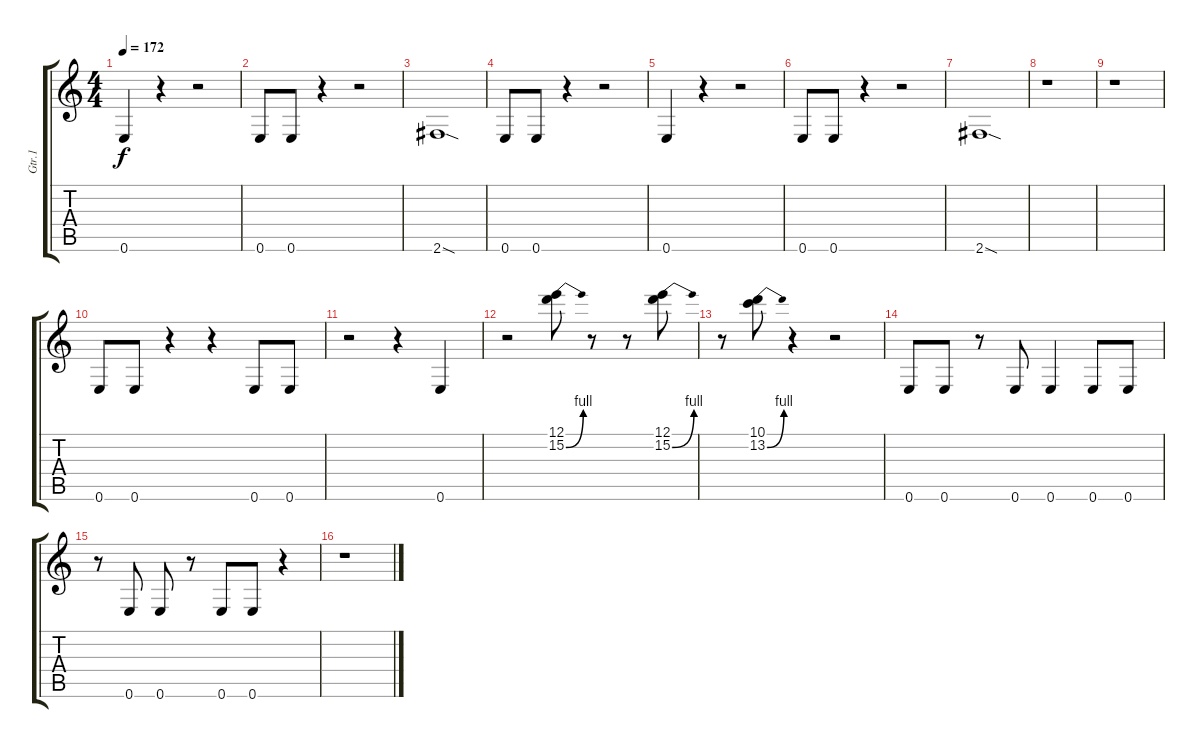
\track ("Gtr.1" "Gtr.1") {instrument distortionguitar}
\staff {score tabs}
\tuning (E4 B3 G3 D3 A2 E2) {hide}
\ts (4 4)
\tempo 172
\clef g2
\ks c
0.6.4{dy f} r.4 r.2 |
0.6.8 0.6.8 r.4 r.2 |
2.6{sod}.1 |
0.6.8 0.6.8 r.4 r.2 |
0.6.4 r.4 r.2 |
0.6.8 0.6.8 r.4 r.2 |
2.6{sod}.1 |
r.1 |
r.1 |
0.6.8 0.6.8 r.4 r.4 0.6.8 0.6.8 |
r.2 r.4 0.6.4 |
r.2 (12.1 15.2{be (bend 0 0 60 4)}).8 r.8 r.8 (12.1 15.2{be (bend 0 0 60 4)}).8 |
r.8 (10.1 13.2{be (bend 0 0 60 4)}).8 r.4 r.2 |
0.6.8 0.6.8 r.8 0.6.8 0.6.4 0.6.8 0.6.8 |
r.8 0.6.8 0.6.8 r.8 0.6.8 0.6.8 r.4 |
r.1
